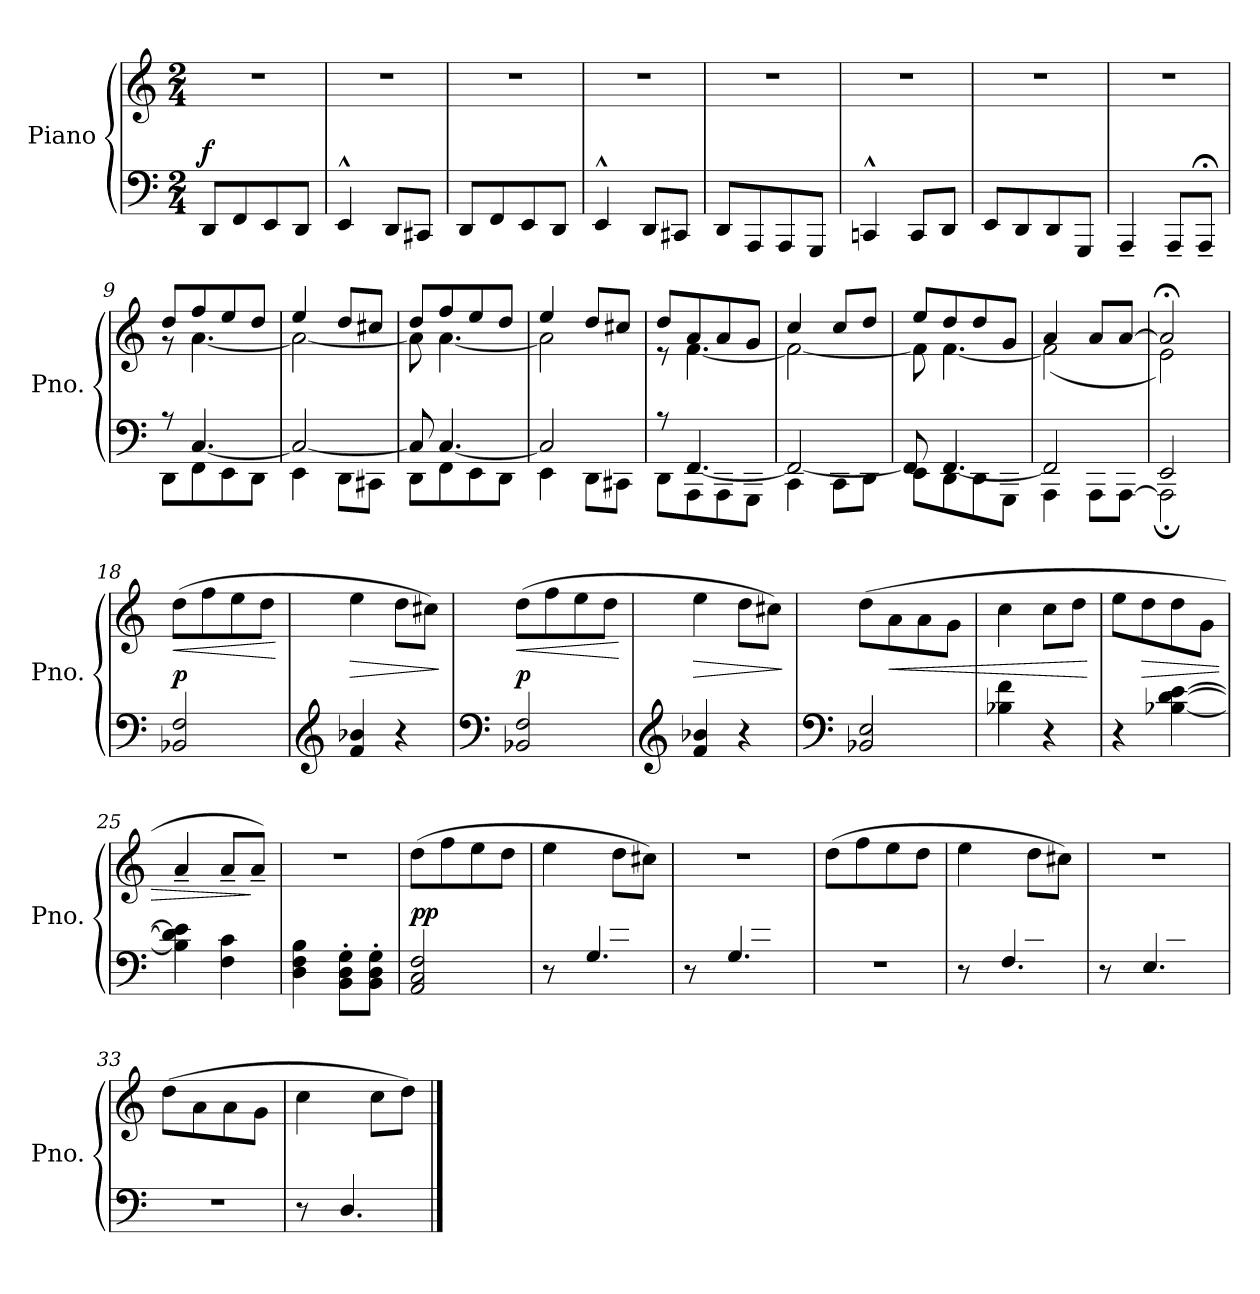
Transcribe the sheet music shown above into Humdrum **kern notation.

**kern	**kern	**dynam
*part1	*part1	*part1
*staff2	*staff1	*staff1/2
*I"Piano	*	*
*I'Pno.	*	*
*clefF4	*clefG2	*
*k[]	*k[]	*
*M2/4	*M2/4	*
*MM110	*MM110	*
=1	=1	=1
!	!	!LO:DY:a=2
8DD/L	2r	f
8FF/	.	.
8EE/	.	.
8DD/J	.	.
=2	=2	=2
4EE^^/	2r	.
8DD/L	.	.
8CC#X/J	.	.
=3	=3	=3
8DD/L	2r	.
8FF/	.	.
8EE/	.	.
8DD/J	.	.
=4	=4	=4
4EE^^/	2r	.
8DD/L	.	.
8CC#X/J	.	.
=5	=5	=5
8DD/L	2r	.
8AAA/	.	.
8AAA/	.	.
8GGG/J	.	.
=6	=6	=6
4CCn^^/	2r	.
8CC/L	.	.
8DD/J	.	.
=7	=7	=7
8EE/L	2r	.
8DD/	.	.
8DD/	.	.
8GGG/J	.	.
=8	=8	=8
4AAA~/	2r	.
8AAA~/L	.	.
8AAA;<~/J	.	.
!!LO:LB:g=z
=9	=9	=9
*^	*^	*
8DD\L	8rA	8dd/L	8r	.
8FF\	[4.C/	8ff/	[4.a\	.
8EE\	.	8ee/	.	.
8DD\J	.	8dd/J	.	.
=10	=10	=10	=10	=10
4EE\	2C/_	4ee/	2a\_	.
8DD\L	.	8dd/L	.	.
8CC#X\J	.	8cc#X/J	.	.
=11	=11	=11	=11	=11
8DD\L	8C/]	8dd/L	8a\]	.
8FF\	[4.C/	8ff/	[4.a\	.
8EE\	.	8ee/	.	.
8DD\J	.	8dd/J	.	.
=12	=12	=12	=12	=12
4EE\	2C/]	4ee/	2a\]	.
8DD\L	.	8dd/L	.	.
8CC#X\J	.	8cc#X/J	.	.
=13	=13	=13	=13	=13
8DD\L	8rA	8dd/L	8r	.
8AAA\	[4.FF/	8a/	[4.f\	.
8AAA\	.	8a/	.	.
8GGG\J	.	8g/J	.	.
=14	=14	=14	=14	=14
4CC\	2FF/_	4cc/	2f\_	.
8CC\L	.	8cc/L	.	.
8DD\J	.	8dd/J	.	.
=15	=15	=15	=15	=15
8EE\L	8FF/]	8ee/L	8f\]	.
8DD\	[4.FF/	8dd/	[4.f\	.
8DD\	.	8dd/	.	.
8GGG\J	.	8g/J	.	.
=16	=16	=16	=16	=16
4AAA\	2FF/]	4a/	(<2f\]	.
8AAA\L	.	8a/L	.	.
[8AAA\J	.	[8a/J	.	.
!!LO:LB:g=z	!!
=17	=17	=17	=17	=17
2EE/	2AAA;\]	2a;</]	2e\)	.
=18	=18	=18	=18	=18
!	!	!	!	!LO:HP:b
!	!	!	!	!LO:DY:n=1:a=2
*v	*v	*	*	*
*	*v	*v	*
2BB-X/ 2F/	(>8dd\L	< p
.	8ff\	.
.	8ee\	.
.	8dd\J	.
.	.	[
=19	=19	=19
*clefG2	*	*
!	!	!LO:HP:b
4f/ 4b-X/	4ee\	>
4r	8dd\L	.
.	8cc#X\J)	.
.	.	]
=20	=20	=20
*clefF4	*	*
!	!	!LO:HP:b
!	!	!LO:DY:n=1:a=2
2BB-X/ 2F/	(>8dd\L	< p
.	8ff\	.
.	8ee\	.
.	8dd\J	.
.	.	[
=21	=21	=21
*clefG2	*	*
!	!	!LO:HP:b
4f/ 4b-X/	4ee\	>
4r	8dd\L	.
.	8cc#X\J)	.
.	.	]
=22	=22	=22
*clefF4	*	*
2BB-X/ 2E/	(>8dd\L	.
!	!	!LO:HP:b
.	8a\	<
.	8a\	.
.	8g\J	.
=23	=23	=23
4B-X\ 4f\	4cc\	.
4r	8cc\L	.
.	8dd\J	.
.	.	[
=24	=24	=24
4r	8ee\L	.
!	!	!LO:HP:b
.	8dd\	>
[4B-X\ [4d\ [4e\	8dd\	.
.	8g\J	.
=25	=25	=25
4B-\] 4d\] 4e\]	4a~/	.
4F\ 4c\	8a~/L	.
.	8a~/J)	]
=26	=26	=26
4D\ 4F\ 4B\	2r	.
8BB\' 8D\' 8G\'L	.	.
8BB\' 8D\' 8G\'J	.	.
=27	=27	=27
!	!	!LO:DY:a=2
2AA/ 2C/ 2F/	(>8dd\L	pp
.	8ff\	.
.	8ee\	.
.	8dd\J	.
!!LO:LB:g=z
=28	=28	=28
*^	*	*
8r	8ryy	4ee\	.
8G^\Lyy	4.G/	.	.
8e\	.	8dd\L	.
8B-X\J	.	8cc#X\J)	.
=29	=29	=29	=29
8r	8ryy	2r	.
8G^\Lyy	4.G/	.	.
8e\	.	.	.
8B-X\J	.	.	.
*v	*v	*	*
=30	=30	=30
2r	(>8dd\L	.
.	8ff\	.
.	8ee\	.
.	8dd\J	.
=31	=31	=31
*^	*	*
8r	8ryy	4ee\	.
8F\Lyy	4.F/	.	.
8d\	.	8dd\L	.
8A\J	.	8cc#X\J)	.
=32	=32	=32	=32
8r	8ryy	2r	.
8E\Lyy	4.E/	.	.
8c\	.	.	.
8G\J	.	.	.
*v	*v	*	*
=33	=33	=33
2r	(>8dd\L	.
.	8a\	.
.	8a\	.
.	8g\J	.
=34	=34	=34
*^	*	*
8r	8ryy	4cc\	.
8D\Lyy	4.D/	.	.
8B-X\	.	8cc\L	.
8F\J	.	8dd\J)	.
*v	*v	*	*
==	==	==
*-	*-	*-
